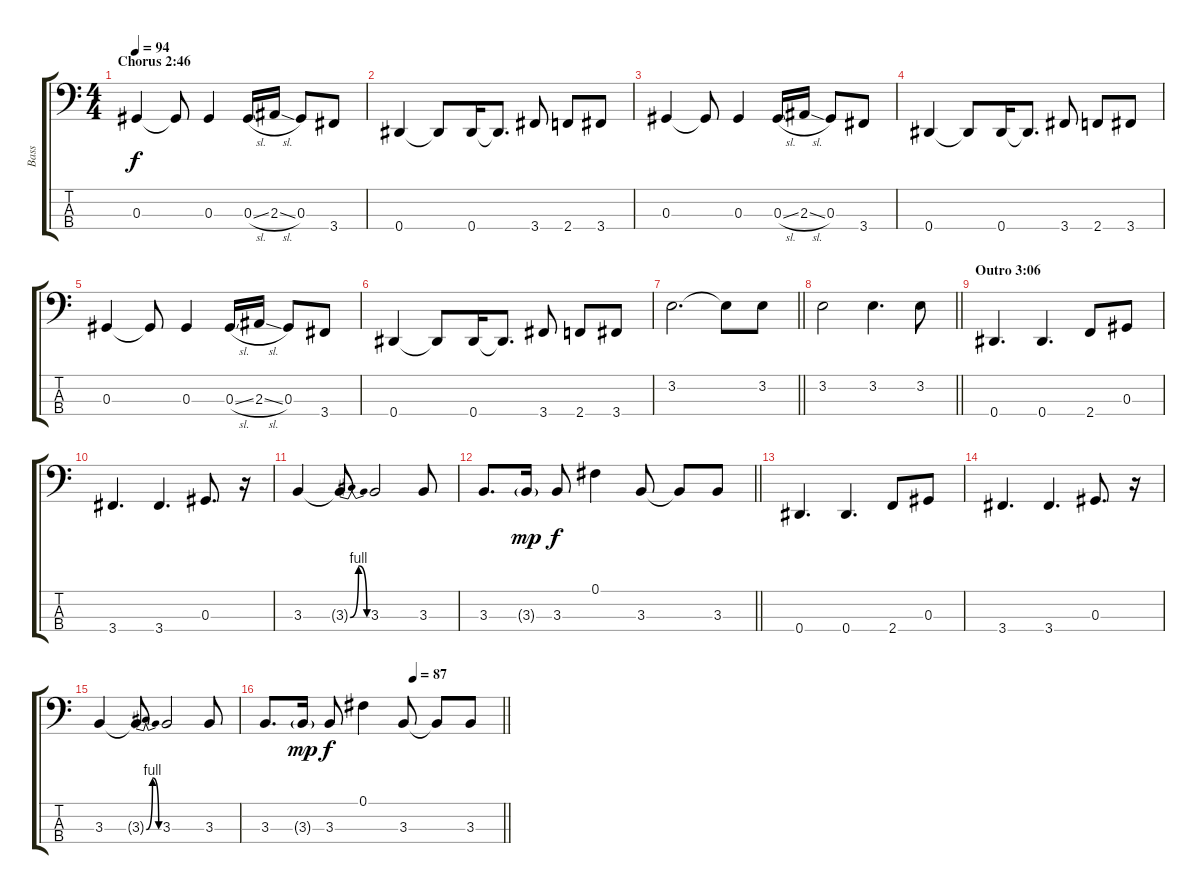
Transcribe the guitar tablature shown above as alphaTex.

\track ("Bass" "Bass") {instrument electricbasspick}
\staff {score tabs}
\tuning (Gb2 Db2 Ab1 Eb1) {hide}
\ts (4 4)
\section ("" "Chorus 2:46")
\tempo 94
\clef f4
\ks c
0.3.4{dy f} 0.3{t}.8 0.3.4 0.3{sl}.16 2.3{sl}.16 0.3.8 3.4.8 |
0.4.4 0.4{t}.8 0.4.16 0.4{t}.8{d} 3.4.8 2.4.8 3.4.8 |
0.3.4 0.3{t}.8 0.3.4 0.3{sl}.16 2.3{sl}.16 0.3.8 3.4.8 |
0.4.4 0.4{t}.8 0.4.16 0.4{t}.8{d} 3.4.8 2.4.8 3.4.8 |
0.3.4 0.3{t}.8 0.3.4 0.3{sl}.16 2.3{sl}.16 0.3.8 3.4.8 |
0.4.4 0.4{t}.8 0.4.16 0.4{t}.8{d} 3.4.8 2.4.8 3.4.8 |
\barLineRight lightlight
3.2.2{d} 3.2{t}.8 3.2.8 |
\barLineRight lightlight
3.2.2 3.2.4{d} 3.2.8 |
\section ("" "Outro 3:06")
0.4.4{d} 0.4.4{d} 2.4.8 0.3.8 |
3.4.4{d} 3.4.4{d} 0.3.8{d} r.16 |
3.3.4 3.3{be (bendrelease 0 0 15 4 45 4 60 0) t}.8 3.3.2 3.3.8 |
\barLineRight lightlight
3.3.8{d} 3.3{g}.16{dy mp} 3.3.8{dy f} 0.1.4 3.3.8 3.3{t}.8 3.3.8 |
0.4.4{d} 0.4.4{d} 2.4.8 0.3.8 |
3.4.4{d} 3.4.4{d} 0.3.8{d} r.16 |
3.3.4 3.3{be (bendrelease 0 0 15 4 45 4 60 0) t}.8 3.3.2 3.3.8 |
\tempo (87 0.625)
\barLineRight lightlight
3.3.8{d} 3.3{g}.16{dy mp} 3.3.8{dy f} 0.1.4 3.3.8 3.3{t}.8 3.3.8
